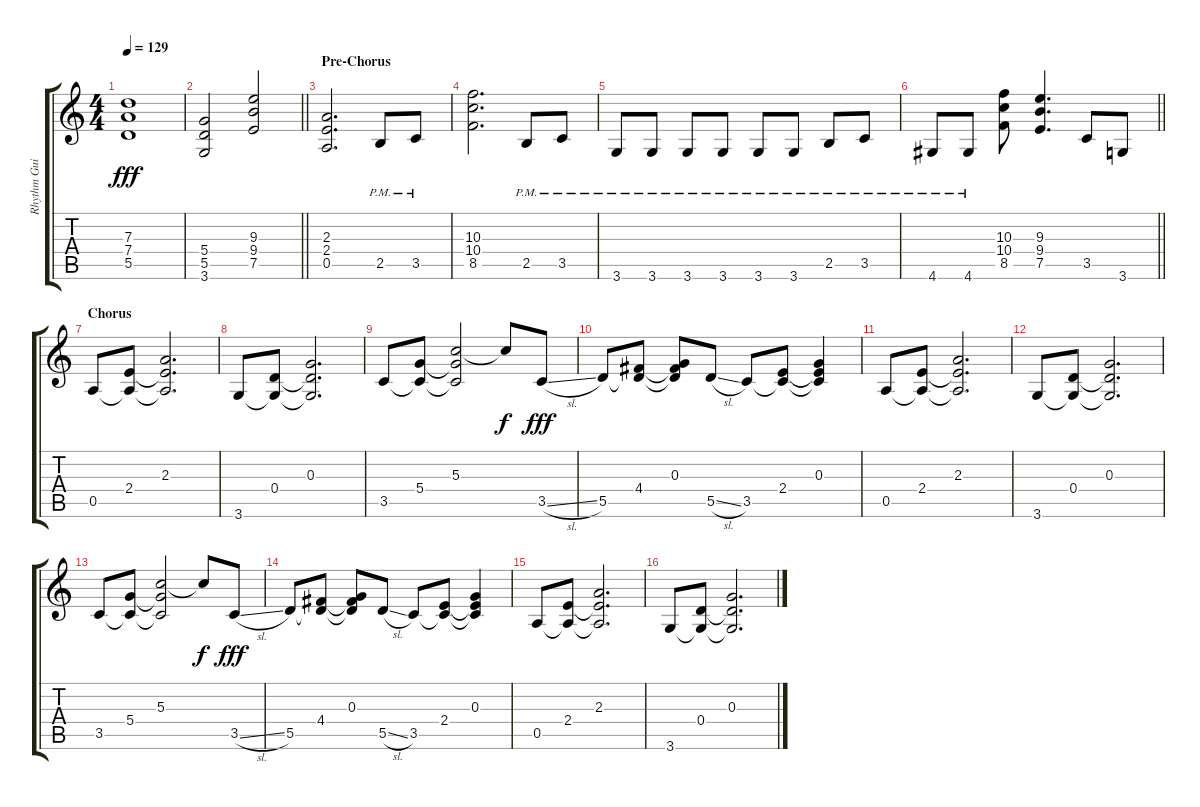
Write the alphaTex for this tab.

\track ("Rhythm Guitar R" "Rhythm Gui") {instrument distortionguitar}
\staff {score tabs}
\tuning (E4 B3 G3 D3 A2 E2) {hide}
\ts (4 4)
\tempo 129
\clef g2
\ks c
(7.3 7.4 5.5).1{dy fff} |
\barLineRight lightlight
(5.4 5.5 3.6).2 (9.3 9.4 7.5).2 |
\section ("" "Pre-Chorus")
(2.3 2.4 0.5).2{d} 2.5{pm}.8 3.5{pm}.8 |
(10.3 10.4 8.5).2{d} 2.5{pm}.8 3.5{pm}.8 |
3.6{pm}.8 3.6{pm}.8 3.6{pm}.8 3.6{pm}.8 3.6{pm}.8 3.6{pm}.8 2.5{pm}.8 3.5{pm}.8 |
\barLineRight lightlight
4.6{pm}.8 4.6{pm}.8 (10.3 10.4 8.5).8 (9.3 9.4 7.5).4{d} 3.5.8 3.6.8 |
\section ("" "Chorus")
0.5.8{volume 8} (2.4 0.5{t}).8 (2.3 2.4{t} 0.5{t}).2{d} |
3.6.8 (0.4 3.6{t}).8 (0.3 0.4{t} 3.6{t}).2{d} |
3.5.8 (5.4 3.5{t}).8 (5.3 5.4{t} 3.5{t}).2 5.3{t}.8{dy f} 3.5{sl}.8{dy fff} |
5.5.8 (4.4 5.5{t}).8 (0.3 4.4{t} 5.5{t}).8 5.5{sl}.8 3.5.8 (2.4 3.5{t}).8 (0.3 2.4{t} 3.5{t}).4 |
0.5.8 (2.4 0.5{t}).8 (2.3 2.4{t} 0.5{t}).2{d} |
3.6.8 (0.4 3.6{t}).8 (0.3 0.4{t} 3.6{t}).2{d} |
3.5.8 (5.4 3.5{t}).8 (5.3 5.4{t} 3.5{t}).2 5.3{t}.8{dy f} 3.5{sl}.8{dy fff} |
5.5.8 (4.4 5.5{t}).8 (0.3 4.4{t} 5.5{t}).8 5.5{sl}.8 3.5.8 (2.4 3.5{t}).8 (0.3 2.4{t} 3.5{t}).4 |
0.5.8 (2.4 0.5{t}).8 (2.3 2.4{t} 0.5{t}).2{d} |
3.6.8 (0.4 3.6{t}).8 (0.3 0.4{t} 3.6{t}).2{d}
